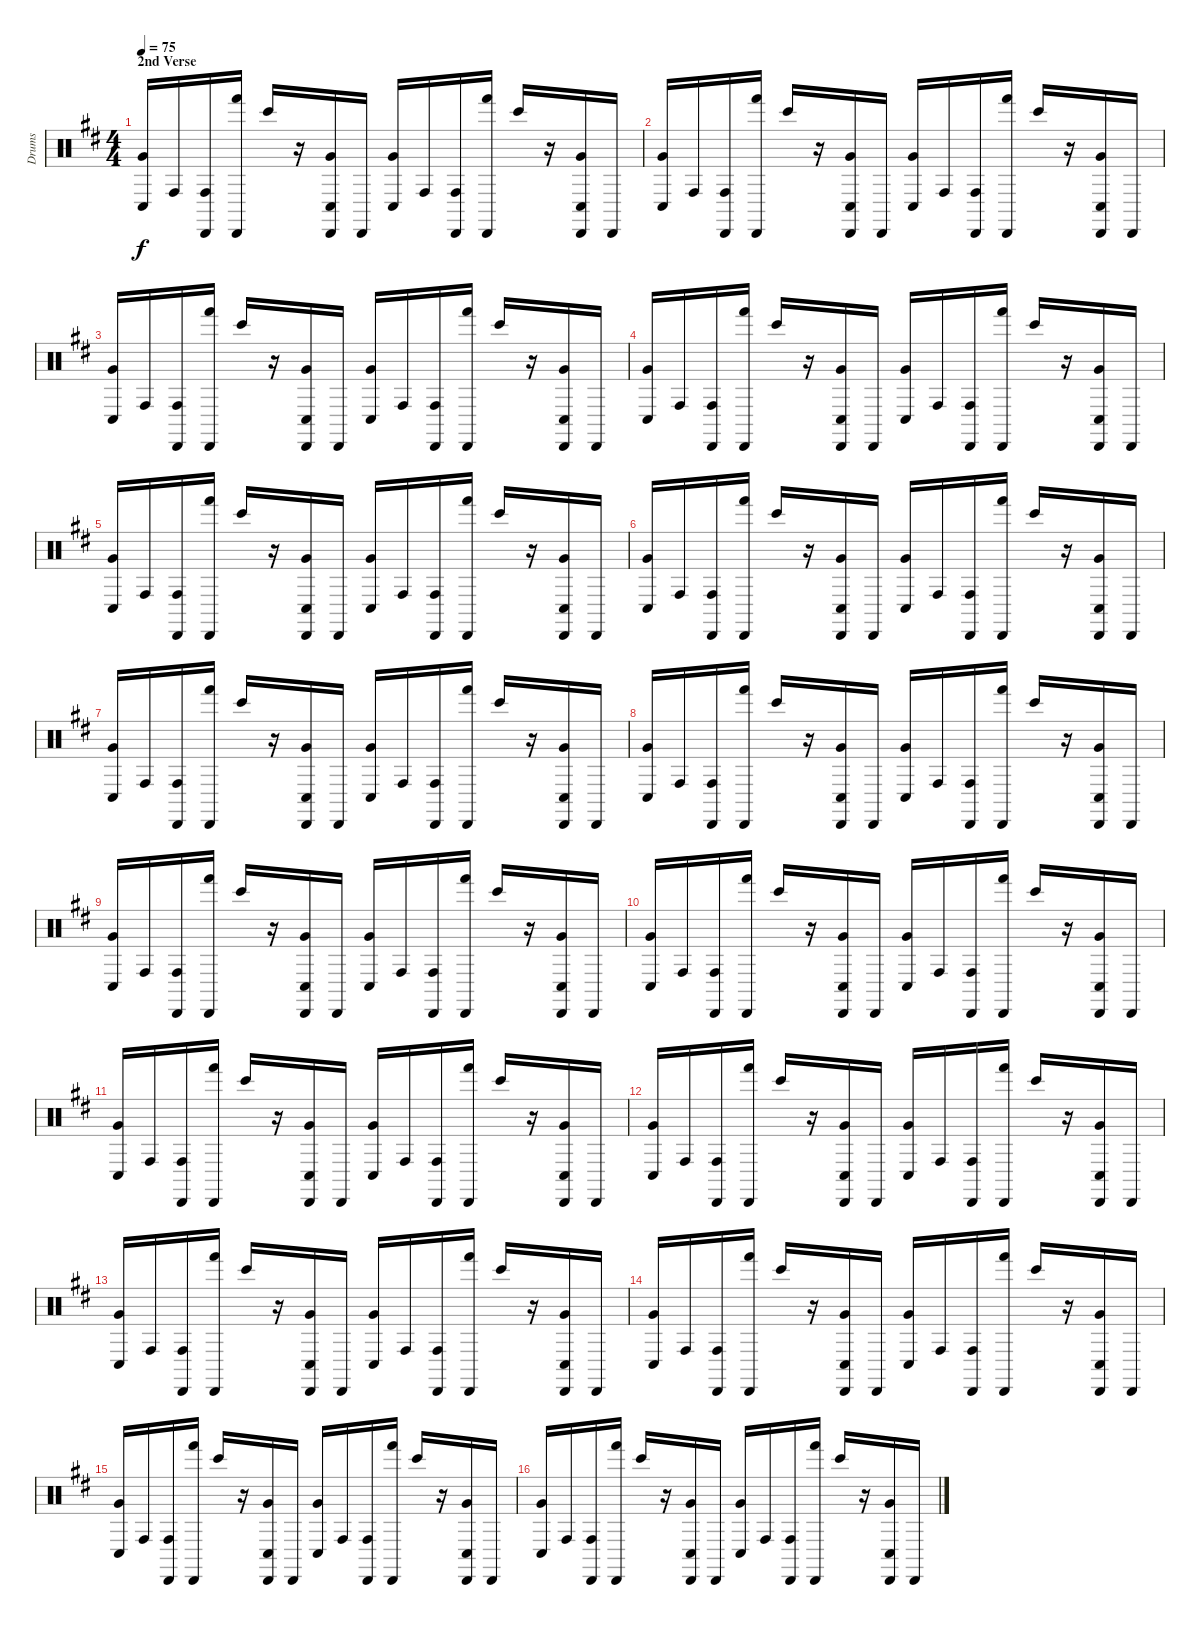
\track ("Drums" "Drums") {instrument percussion}
\staff {score}
\articulation defaults
\ts (4 4)
\section ("" "2nd Verse")
\tempo 75
\clef neutral
\ks bminor
("Conga low (hit)" "Very Low Tom (hit)").16{dy f volume 13} "Conga high (hit)".16 ("Conga high (hit)" "Cabasa (hit)").16 ("Hand (hit)" "Cabasa (hit)").16 "Bongo High (hit)".16 r.16 ("Conga low (hit)" "Very Low Tom (hit)" "Cabasa (hit)").16 "Cabasa (hit)".16 ("Conga low (hit)" "Very Low Tom (hit)").16 "Conga high (hit)".16 ("Conga high (hit)" "Cabasa (hit)").16 ("Hand (hit)" "Cabasa (hit)").16 "Bongo High (hit)".16 r.16 ("Conga low (hit)" "Very Low Tom (hit)" "Cabasa (hit)").16 "Cabasa (hit)".16 |
("Conga low (hit)" "Very Low Tom (hit)").16 "Conga high (hit)".16 ("Conga high (hit)" "Cabasa (hit)").16 ("Hand (hit)" "Cabasa (hit)").16 "Bongo High (hit)".16 r.16 ("Conga low (hit)" "Very Low Tom (hit)" "Cabasa (hit)").16 "Cabasa (hit)".16 ("Conga low (hit)" "Very Low Tom (hit)").16 "Conga high (hit)".16 ("Conga high (hit)" "Cabasa (hit)").16 ("Hand (hit)" "Cabasa (hit)").16 "Bongo High (hit)".16 r.16 ("Conga low (hit)" "Very Low Tom (hit)" "Cabasa (hit)").16 "Cabasa (hit)".16 |
("Conga low (hit)" "Very Low Tom (hit)").16 "Conga high (hit)".16 ("Conga high (hit)" "Cabasa (hit)").16 ("Hand (hit)" "Cabasa (hit)").16 "Bongo High (hit)".16 r.16 ("Conga low (hit)" "Very Low Tom (hit)" "Cabasa (hit)").16 "Cabasa (hit)".16 ("Conga low (hit)" "Very Low Tom (hit)").16 "Conga high (hit)".16 ("Conga high (hit)" "Cabasa (hit)").16 ("Hand (hit)" "Cabasa (hit)").16 "Bongo High (hit)".16 r.16 ("Conga low (hit)" "Very Low Tom (hit)" "Cabasa (hit)").16 "Cabasa (hit)".16 |
("Conga low (hit)" "Very Low Tom (hit)").16 "Conga high (hit)".16 ("Conga high (hit)" "Cabasa (hit)").16 ("Hand (hit)" "Cabasa (hit)").16 "Bongo High (hit)".16 r.16 ("Conga low (hit)" "Very Low Tom (hit)" "Cabasa (hit)").16 "Cabasa (hit)".16 ("Conga low (hit)" "Very Low Tom (hit)").16 "Conga high (hit)".16 ("Conga high (hit)" "Cabasa (hit)").16 ("Hand (hit)" "Cabasa (hit)").16 "Bongo High (hit)".16 r.16 ("Conga low (hit)" "Very Low Tom (hit)" "Cabasa (hit)").16 "Cabasa (hit)".16 |
("Conga low (hit)" "Very Low Tom (hit)").16 "Conga high (hit)".16 ("Conga high (hit)" "Cabasa (hit)").16 ("Hand (hit)" "Cabasa (hit)").16 "Bongo High (hit)".16 r.16 ("Conga low (hit)" "Very Low Tom (hit)" "Cabasa (hit)").16 "Cabasa (hit)".16 ("Conga low (hit)" "Very Low Tom (hit)").16 "Conga high (hit)".16 ("Conga high (hit)" "Cabasa (hit)").16 ("Hand (hit)" "Cabasa (hit)").16 "Bongo High (hit)".16 r.16 ("Conga low (hit)" "Very Low Tom (hit)" "Cabasa (hit)").16 "Cabasa (hit)".16 |
("Conga low (hit)" "Very Low Tom (hit)").16 "Conga high (hit)".16 ("Conga high (hit)" "Cabasa (hit)").16 ("Hand (hit)" "Cabasa (hit)").16 "Bongo High (hit)".16 r.16 ("Conga low (hit)" "Very Low Tom (hit)" "Cabasa (hit)").16 "Cabasa (hit)".16 ("Conga low (hit)" "Very Low Tom (hit)").16 "Conga high (hit)".16 ("Conga high (hit)" "Cabasa (hit)").16 ("Hand (hit)" "Cabasa (hit)").16 "Bongo High (hit)".16 r.16 ("Conga low (hit)" "Very Low Tom (hit)" "Cabasa (hit)").16 "Cabasa (hit)".16 |
("Conga low (hit)" "Very Low Tom (hit)").16 "Conga high (hit)".16 ("Conga high (hit)" "Cabasa (hit)").16 ("Hand (hit)" "Cabasa (hit)").16 "Bongo High (hit)".16 r.16 ("Conga low (hit)" "Very Low Tom (hit)" "Cabasa (hit)").16 "Cabasa (hit)".16 ("Conga low (hit)" "Very Low Tom (hit)").16 "Conga high (hit)".16 ("Conga high (hit)" "Cabasa (hit)").16 ("Hand (hit)" "Cabasa (hit)").16 "Bongo High (hit)".16 r.16 ("Conga low (hit)" "Very Low Tom (hit)" "Cabasa (hit)").16 "Cabasa (hit)".16 |
("Conga low (hit)" "Very Low Tom (hit)").16 "Conga high (hit)".16 ("Conga high (hit)" "Cabasa (hit)").16 ("Hand (hit)" "Cabasa (hit)").16 "Bongo High (hit)".16 r.16 ("Conga low (hit)" "Very Low Tom (hit)" "Cabasa (hit)").16 "Cabasa (hit)".16 ("Conga low (hit)" "Very Low Tom (hit)").16 "Conga high (hit)".16 ("Conga high (hit)" "Cabasa (hit)").16 ("Hand (hit)" "Cabasa (hit)").16 "Bongo High (hit)".16 r.16 ("Conga low (hit)" "Very Low Tom (hit)" "Cabasa (hit)").16 "Cabasa (hit)".16 |
("Conga low (hit)" "Very Low Tom (hit)").16 "Conga high (hit)".16 ("Conga high (hit)" "Cabasa (hit)").16 ("Hand (hit)" "Cabasa (hit)").16 "Bongo High (hit)".16 r.16 ("Conga low (hit)" "Very Low Tom (hit)" "Cabasa (hit)").16 "Cabasa (hit)".16 ("Conga low (hit)" "Very Low Tom (hit)").16 "Conga high (hit)".16 ("Conga high (hit)" "Cabasa (hit)").16 ("Hand (hit)" "Cabasa (hit)").16 "Bongo High (hit)".16 r.16 ("Conga low (hit)" "Very Low Tom (hit)" "Cabasa (hit)").16 "Cabasa (hit)".16 |
("Conga low (hit)" "Very Low Tom (hit)").16 "Conga high (hit)".16 ("Conga high (hit)" "Cabasa (hit)").16 ("Hand (hit)" "Cabasa (hit)").16 "Bongo High (hit)".16 r.16 ("Conga low (hit)" "Very Low Tom (hit)" "Cabasa (hit)").16 "Cabasa (hit)".16 ("Conga low (hit)" "Very Low Tom (hit)").16 "Conga high (hit)".16 ("Conga high (hit)" "Cabasa (hit)").16 ("Hand (hit)" "Cabasa (hit)").16 "Bongo High (hit)".16 r.16 ("Conga low (hit)" "Very Low Tom (hit)" "Cabasa (hit)").16 "Cabasa (hit)".16 |
("Conga low (hit)" "Very Low Tom (hit)").16 "Conga high (hit)".16 ("Conga high (hit)" "Cabasa (hit)").16 ("Hand (hit)" "Cabasa (hit)").16 "Bongo High (hit)".16 r.16 ("Conga low (hit)" "Very Low Tom (hit)" "Cabasa (hit)").16 "Cabasa (hit)".16 ("Conga low (hit)" "Very Low Tom (hit)").16 "Conga high (hit)".16 ("Conga high (hit)" "Cabasa (hit)").16 ("Hand (hit)" "Cabasa (hit)").16 "Bongo High (hit)".16 r.16 ("Conga low (hit)" "Very Low Tom (hit)" "Cabasa (hit)").16 "Cabasa (hit)".16 |
("Conga low (hit)" "Very Low Tom (hit)").16 "Conga high (hit)".16 ("Conga high (hit)" "Cabasa (hit)").16 ("Hand (hit)" "Cabasa (hit)").16 "Bongo High (hit)".16 r.16 ("Conga low (hit)" "Very Low Tom (hit)" "Cabasa (hit)").16 "Cabasa (hit)".16 ("Conga low (hit)" "Very Low Tom (hit)").16 "Conga high (hit)".16 ("Conga high (hit)" "Cabasa (hit)").16 ("Hand (hit)" "Cabasa (hit)").16 "Bongo High (hit)".16 r.16 ("Conga low (hit)" "Very Low Tom (hit)" "Cabasa (hit)").16 "Cabasa (hit)".16 |
("Conga low (hit)" "Very Low Tom (hit)").16 "Conga high (hit)".16 ("Conga high (hit)" "Cabasa (hit)").16 ("Hand (hit)" "Cabasa (hit)").16 "Bongo High (hit)".16 r.16 ("Conga low (hit)" "Very Low Tom (hit)" "Cabasa (hit)").16 "Cabasa (hit)".16 ("Conga low (hit)" "Very Low Tom (hit)").16 "Conga high (hit)".16 ("Conga high (hit)" "Cabasa (hit)").16 ("Hand (hit)" "Cabasa (hit)").16 "Bongo High (hit)".16 r.16 ("Conga low (hit)" "Very Low Tom (hit)" "Cabasa (hit)").16 "Cabasa (hit)".16 |
("Conga low (hit)" "Very Low Tom (hit)").16 "Conga high (hit)".16 ("Conga high (hit)" "Cabasa (hit)").16 ("Hand (hit)" "Cabasa (hit)").16 "Bongo High (hit)".16 r.16 ("Conga low (hit)" "Very Low Tom (hit)" "Cabasa (hit)").16 "Cabasa (hit)".16 ("Conga low (hit)" "Very Low Tom (hit)").16 "Conga high (hit)".16 ("Conga high (hit)" "Cabasa (hit)").16 ("Hand (hit)" "Cabasa (hit)").16 "Bongo High (hit)".16 r.16 ("Conga low (hit)" "Very Low Tom (hit)" "Cabasa (hit)").16 "Cabasa (hit)".16 |
("Conga low (hit)" "Very Low Tom (hit)").16 "Conga high (hit)".16 ("Conga high (hit)" "Cabasa (hit)").16 ("Hand (hit)" "Cabasa (hit)").16 "Bongo High (hit)".16 r.16 ("Conga low (hit)" "Very Low Tom (hit)" "Cabasa (hit)").16 "Cabasa (hit)".16 ("Conga low (hit)" "Very Low Tom (hit)").16 "Conga high (hit)".16 ("Conga high (hit)" "Cabasa (hit)").16 ("Hand (hit)" "Cabasa (hit)").16 "Bongo High (hit)".16 r.16 ("Conga low (hit)" "Very Low Tom (hit)" "Cabasa (hit)").16 "Cabasa (hit)".16 |
("Conga low (hit)" "Very Low Tom (hit)").16 "Conga high (hit)".16 ("Conga high (hit)" "Cabasa (hit)").16 ("Hand (hit)" "Cabasa (hit)").16 "Bongo High (hit)".16 r.16 ("Conga low (hit)" "Very Low Tom (hit)" "Cabasa (hit)").16 "Cabasa (hit)".16 ("Conga low (hit)" "Very Low Tom (hit)").16 "Conga high (hit)".16 ("Conga high (hit)" "Cabasa (hit)").16 ("Hand (hit)" "Cabasa (hit)").16 "Bongo High (hit)".16 r.16 ("Conga low (hit)" "Very Low Tom (hit)" "Cabasa (hit)").16 "Cabasa (hit)".16
